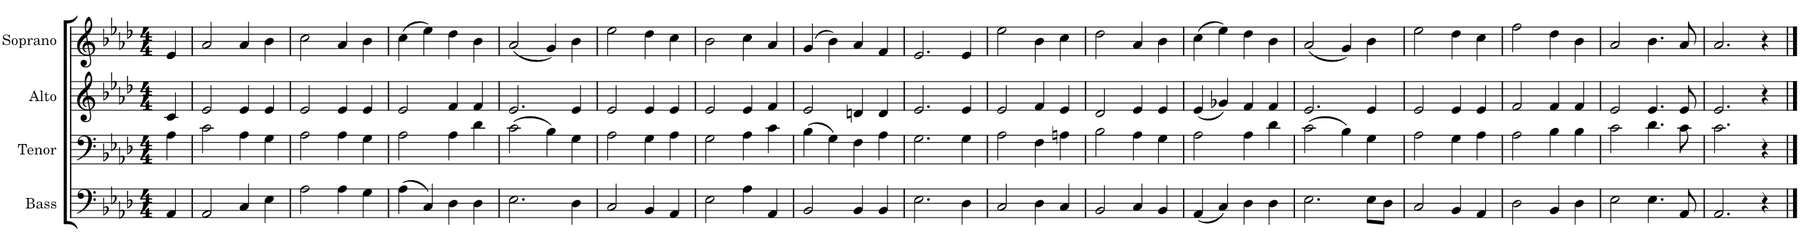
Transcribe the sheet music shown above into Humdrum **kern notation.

**kern	**kern	**kern	**kern
*part4	*part3	*part2	*part1
*staff4	*staff3	*staff2	*staff1
*I"Bass	*I"Tenor	*I"Alto	*I"Soprano
*I'B.	*I'T.	*I'A.	*I'S.
*clefF4	*clefF4	*clefG2	*clefG2
*k[b-e-a-d-]	*k[b-e-a-d-]	*k[b-e-a-d-]	*k[b-e-a-d-]
*M4/4	*M4/4	*M4/4	*M4/4
=	=	=	=
4AA-/	4A-\	4c/	4e-/
=1	=1	=1	=1
2AA-/	2c\	2e-/	2a-/
4C/	4A-\	4e-/	4a-/
4E-\	4G\	4e-/	4b-\
=2	=2	=2	=2
2A-\	2A-\	2e-/	2cc\
4A-\	4A-\	4e-/	4a-/
4G\	4G\	4e-/	4b-\
=3	=3	=3	=3
(4A-\	2A-\	2e-/	(4cc\
4C/)	.	.	4ee-\)
4D-\	4A-\	4f/	4dd-\
4D-\	4d-\	4f/	4b-\
=4	=4	=4	=4
2.E-\	(2c\	2.e-/	(2a-/
.	4B-\)	.	4g/)
4D-\	4G\	4e-/	4b-\
=5	=5	=5	=5
2C/	2A-\	2e-/	2ee-\
4BB-/	4G\	4e-/	4dd-\
4AA-/	4A-\	4e-/	4cc\
=6	=6	=6	=6
2E-\	2G\	2e-/	2b-\
4A-\	4A-\	4e-/	4cc\
4AA-/	4c\	4f/	4a-/
=7	=7	=7	=7
2BB-/	(4B-\	2e-/	(4g/
.	4G\)	.	4b-\)
4BB-/	4F\	4dn/	4a-/
4BB-/	4A-\	4d/	4f/
=8	=8	=8	=8
2.E-\	2.G\	2.e-/	2.e-/
4D-\	4G\	4e-/	4e-/
=9	=9	=9	=9
2C/	2A-\	2e-/	2ee-\
4D-\	4F\	4f/	4b-\
4C/	4An\	4e-/	4cc\
=10	=10	=10	=10
2BB-/	2B-\	2d-/	2dd-\
4C/	4A-\	4e-/	4a-/
4BB-/	4G\	4e-/	4b-\
=11	=11	=11	=11
(4AA-/	2A-\	(4e-/	(4cc\
4C/)	.	4g-X/)	4ee-\)
4D-\	4A-\	4f/	4dd-\
4D-\	4d-\	4f/	4b-\
=12	=12	=12	=12
2.E-\	(2c\	2.e-/	(2a-/
.	4B-\)	.	4g/)
8E-\L	4G\	4e-/	4b-\
8D-\J	.	.	.
=13	=13	=13	=13
2C/	2A-\	2e-/	2ee-\
4BB-/	4G\	4e-/	4dd-\
4AA-/	4A-\	4e-/	4cc\
=14	=14	=14	=14
2D-\	2A-\	2f/	2ff\
4BB-/	4B-\	4f/	4dd-\
4D-\	4B-\	4f/	4b-\
=15	=15	=15	=15
2E-\	2c\	2e-/	2a-/
4.E-\	4.d-\	4.e-/	4.b-\
8AA-/	8c\	8e-/	8a-/
=16	=16	=16	=16
2.AA-/	2.c\	2.e-/	2.a-/
4r	4r	4r	4r
==	==	==	==
*-	*-	*-	*-
